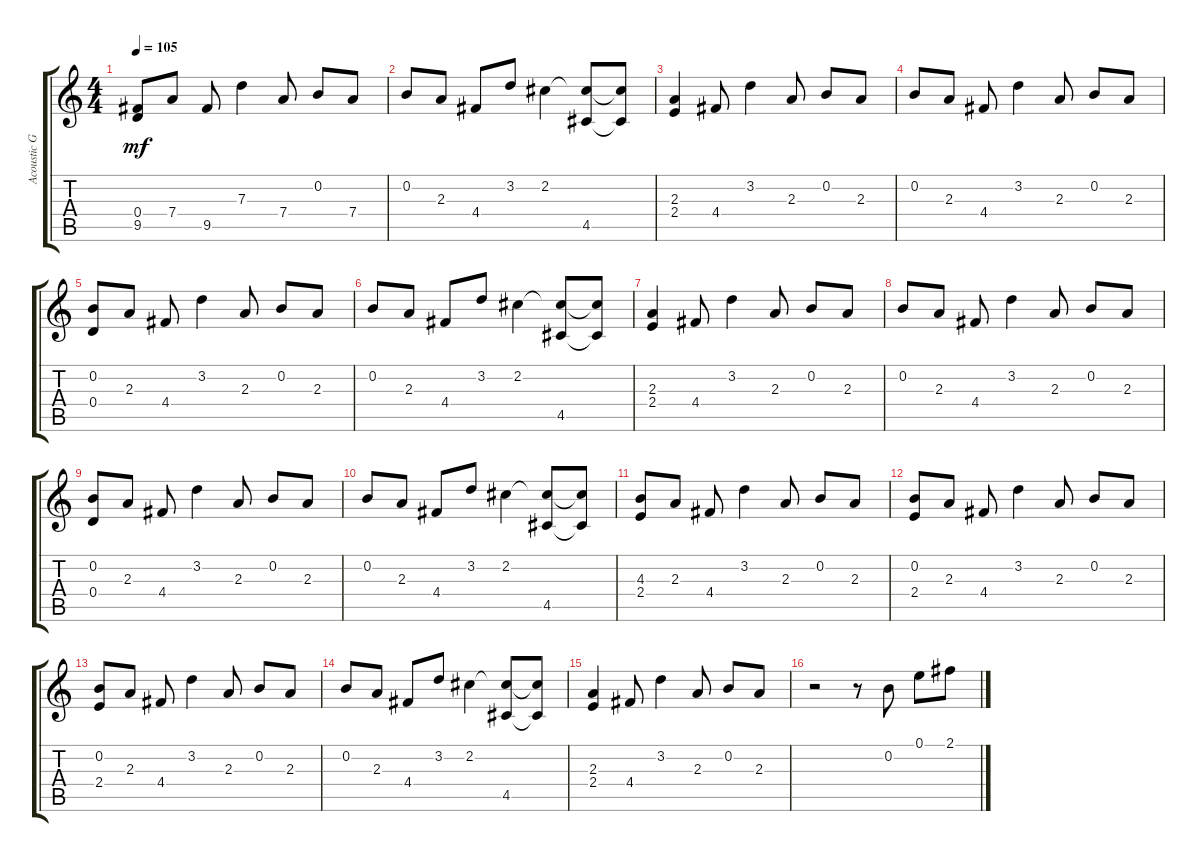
\track ("Acoustic Guitar 1" "Acoustic G") {instrument acousticguitarsteel}
\staff {score tabs}
\tuning (E4 B3 G3 D3 A2 E2) {hide}
\ts (4 4)
\tempo 105
\clef g2
\ks c
(0.4 9.5).8{dy mf instrument acousticguitarsteel} 7.4.8 9.5.8 7.3.4 7.4.8 0.2.8 7.4.8 |
0.2.8 2.3.8 4.4.8 3.2.8 2.2.4 (2.2{t} 4.5).8 (2.2{t} 4.5{t}).8 |
(2.3 2.4).4 4.4.8 3.2.4 2.3.8 0.2.8 2.3.8 |
0.2.8 2.3.8 4.4.8 3.2.4 2.3.8 0.2.8 2.3.8 |
(0.2 0.4).8 2.3.8 4.4.8 3.2.4 2.3.8 0.2.8 2.3.8 |
0.2.8 2.3.8 4.4.8 3.2.8 2.2.4 (2.2{t} 4.5).8 (2.2{t} 4.5{t}).8 |
(2.3 2.4).4 4.4.8 3.2.4 2.3.8 0.2.8 2.3.8 |
0.2.8 2.3.8 4.4.8 3.2.4 2.3.8 0.2.8 2.3.8 |
(0.2 0.4).8 2.3.8 4.4.8 3.2.4 2.3.8 0.2.8 2.3.8 |
0.2.8 2.3.8 4.4.8 3.2.8 2.2.4 (2.2{t} 4.5).8 (2.2{t} 4.5{t}).8 |
(4.3 2.4).8 2.3.8 4.4.8 3.2.4 2.3.8 0.2.8 2.3.8 |
(0.2 2.4).8 2.3.8 4.4.8 3.2.4 2.3.8 0.2.8 2.3.8 |
(0.2 2.4).8 2.3.8 4.4.8 3.2.4 2.3.8 0.2.8 2.3.8 |
0.2.8 2.3.8 4.4.8 3.2.8 2.2.4 (2.2{t} 4.5).8 (2.2{t} 4.5{t}).8 |
(2.3 2.4).4 4.4.8 3.2.4 2.3.8 0.2.8 2.3.8 |
r.2 r.8 0.2.8 0.1.8 2.1.8
